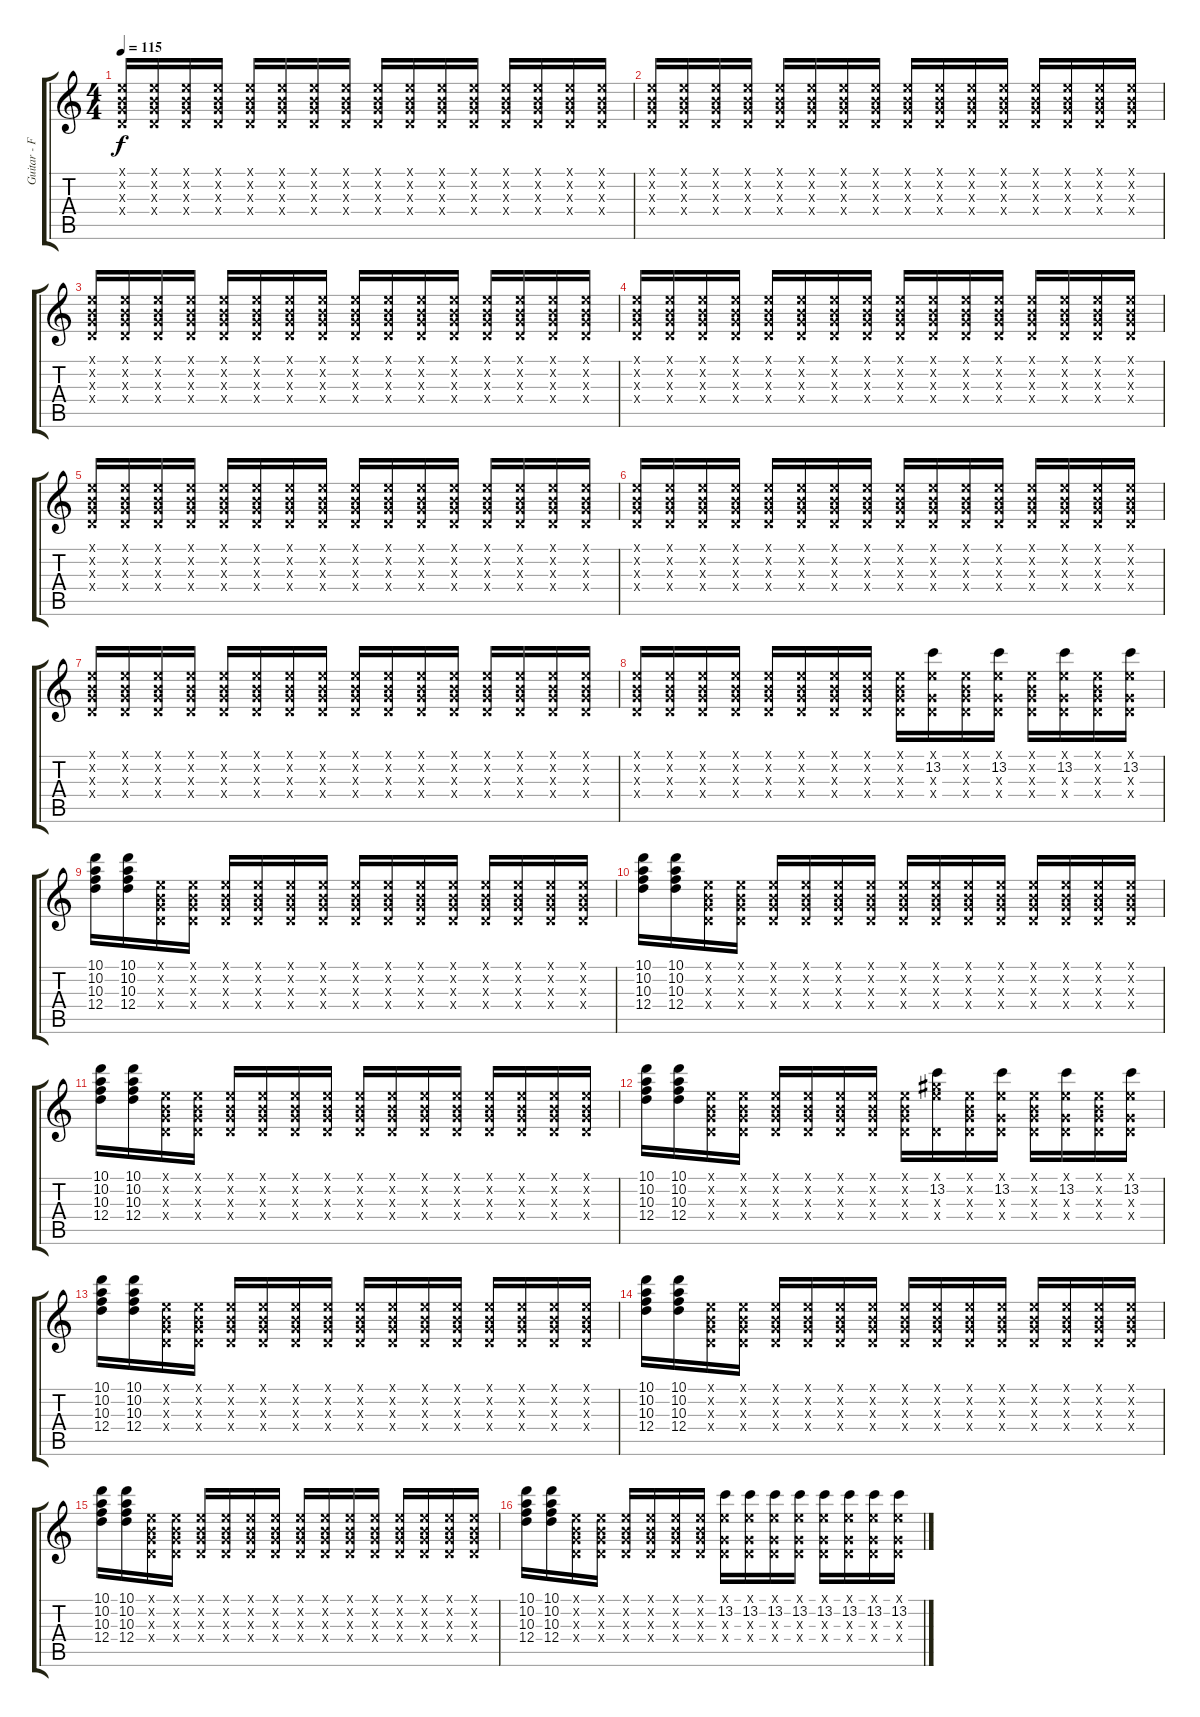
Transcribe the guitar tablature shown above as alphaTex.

\track ("Guitar - Frusciante" "Guitar - F") {instrument electricguitarclean}
\staff {score tabs}
\tuning (E4 B3 G3 D3 A2 E2) {hide}
\ts (4 4)
\tempo 115
\clef g2
\ks c
(0.1{x} 0.2{x} 0.3{x} 0.4{x}).16{dy f volume 8} (0.1{x} 0.2{x} 0.3{x} 0.4{x}).16 (0.1{x} 0.2{x} 0.3{x} 0.4{x}).16 (0.1{x} 0.2{x} 0.3{x} 0.4{x}).16 (0.1{x} 0.2{x} 0.3{x} 0.4{x}).16 (0.1{x} 0.2{x} 0.3{x} 0.4{x}).16 (0.1{x} 0.2{x} 0.3{x} 0.4{x}).16 (0.1{x} 0.2{x} 0.3{x} 0.4{x}).16 (0.1{x} 0.2{x} 0.3{x} 0.4{x}).16 (0.1{x} 0.2{x} 0.3{x} 0.4{x}).16 (0.1{x} 0.2{x} 0.3{x} 0.4{x}).16 (0.1{x} 0.2{x} 0.3{x} 0.4{x}).16 (0.1{x} 0.2{x} 0.3{x} 0.4{x}).16 (0.1{x} 0.2{x} 0.3{x} 0.4{x}).16 (0.1{x} 0.2{x} 0.3{x} 0.4{x}).16 (0.1{x} 0.2{x} 0.3{x} 0.4{x}).16 |
(0.1{x} 0.2{x} 0.3{x} 0.4{x}).16{volume 8} (0.1{x} 0.2{x} 0.3{x} 0.4{x}).16 (0.1{x} 0.2{x} 0.3{x} 0.4{x}).16 (0.1{x} 0.2{x} 0.3{x} 0.4{x}).16 (0.1{x} 0.2{x} 0.3{x} 0.4{x}).16 (0.1{x} 0.2{x} 0.3{x} 0.4{x}).16 (0.1{x} 0.2{x} 0.3{x} 0.4{x}).16 (0.1{x} 0.2{x} 0.3{x} 0.4{x}).16 (0.1{x} 0.2{x} 0.3{x} 0.4{x}).16 (0.1{x} 0.2{x} 0.3{x} 0.4{x}).16 (0.1{x} 0.2{x} 0.3{x} 0.4{x}).16 (0.1{x} 0.2{x} 0.3{x} 0.4{x}).16 (0.1{x} 0.2{x} 0.3{x} 0.4{x}).16 (0.1{x} 0.2{x} 0.3{x} 0.4{x}).16 (0.1{x} 0.2{x} 0.3{x} 0.4{x}).16 (0.1{x} 0.2{x} 0.3{x} 0.4{x}).16 |
(0.1{x} 0.2{x} 0.3{x} 0.4{x}).16{volume 8} (0.1{x} 0.2{x} 0.3{x} 0.4{x}).16 (0.1{x} 0.2{x} 0.3{x} 0.4{x}).16 (0.1{x} 0.2{x} 0.3{x} 0.4{x}).16 (0.1{x} 0.2{x} 0.3{x} 0.4{x}).16 (0.1{x} 0.2{x} 0.3{x} 0.4{x}).16 (0.1{x} 0.2{x} 0.3{x} 0.4{x}).16 (0.1{x} 0.2{x} 0.3{x} 0.4{x}).16 (0.1{x} 0.2{x} 0.3{x} 0.4{x}).16 (0.1{x} 0.2{x} 0.3{x} 0.4{x}).16 (0.1{x} 0.2{x} 0.3{x} 0.4{x}).16 (0.1{x} 0.2{x} 0.3{x} 0.4{x}).16 (0.1{x} 0.2{x} 0.3{x} 0.4{x}).16 (0.1{x} 0.2{x} 0.3{x} 0.4{x}).16 (0.1{x} 0.2{x} 0.3{x} 0.4{x}).16 (0.1{x} 0.2{x} 0.3{x} 0.4{x}).16 |
(0.1{x} 0.2{x} 0.3{x} 0.4{x}).16{volume 8} (0.1{x} 0.2{x} 0.3{x} 0.4{x}).16 (0.1{x} 0.2{x} 0.3{x} 0.4{x}).16 (0.1{x} 0.2{x} 0.3{x} 0.4{x}).16 (0.1{x} 0.2{x} 0.3{x} 0.4{x}).16 (0.1{x} 0.2{x} 0.3{x} 0.4{x}).16 (0.1{x} 0.2{x} 0.3{x} 0.4{x}).16 (0.1{x} 0.2{x} 0.3{x} 0.4{x}).16 (0.1{x} 0.2{x} 0.3{x} 0.4{x}).16 (0.1{x} 0.2{x} 0.3{x} 0.4{x}).16 (0.1{x} 0.2{x} 0.3{x} 0.4{x}).16 (0.1{x} 0.2{x} 0.3{x} 0.4{x}).16 (0.1{x} 0.2{x} 0.3{x} 0.4{x}).16 (0.1{x} 0.2{x} 0.3{x} 0.4{x}).16 (0.1{x} 0.2{x} 0.3{x} 0.4{x}).16 (0.1{x} 0.2{x} 0.3{x} 0.4{x}).16 |
(0.1{x} 0.2{x} 0.3{x} 0.4{x}).16{volume 8} (0.1{x} 0.2{x} 0.3{x} 0.4{x}).16 (0.1{x} 0.2{x} 0.3{x} 0.4{x}).16 (0.1{x} 0.2{x} 0.3{x} 0.4{x}).16 (0.1{x} 0.2{x} 0.3{x} 0.4{x}).16 (0.1{x} 0.2{x} 0.3{x} 0.4{x}).16 (0.1{x} 0.2{x} 0.3{x} 0.4{x}).16 (0.1{x} 0.2{x} 0.3{x} 0.4{x}).16 (0.1{x} 0.2{x} 0.3{x} 0.4{x}).16 (0.1{x} 0.2{x} 0.3{x} 0.4{x}).16 (0.1{x} 0.2{x} 0.3{x} 0.4{x}).16 (0.1{x} 0.2{x} 0.3{x} 0.4{x}).16 (0.1{x} 0.2{x} 0.3{x} 0.4{x}).16 (0.1{x} 0.2{x} 0.3{x} 0.4{x}).16 (0.1{x} 0.2{x} 0.3{x} 0.4{x}).16 (0.1{x} 0.2{x} 0.3{x} 0.4{x}).16 |
(0.1{x} 0.2{x} 0.3{x} 0.4{x}).16{volume 8} (0.1{x} 0.2{x} 0.3{x} 0.4{x}).16 (0.1{x} 0.2{x} 0.3{x} 0.4{x}).16 (0.1{x} 0.2{x} 0.3{x} 0.4{x}).16 (0.1{x} 0.2{x} 0.3{x} 0.4{x}).16 (0.1{x} 0.2{x} 0.3{x} 0.4{x}).16 (0.1{x} 0.2{x} 0.3{x} 0.4{x}).16 (0.1{x} 0.2{x} 0.3{x} 0.4{x}).16 (0.1{x} 0.2{x} 0.3{x} 0.4{x}).16 (0.1{x} 0.2{x} 0.3{x} 0.4{x}).16 (0.1{x} 0.2{x} 0.3{x} 0.4{x}).16 (0.1{x} 0.2{x} 0.3{x} 0.4{x}).16 (0.1{x} 0.2{x} 0.3{x} 0.4{x}).16 (0.1{x} 0.2{x} 0.3{x} 0.4{x}).16 (0.1{x} 0.2{x} 0.3{x} 0.4{x}).16 (0.1{x} 0.2{x} 0.3{x} 0.4{x}).16 |
(0.1{x} 0.2{x} 0.3{x} 0.4{x}).16{volume 8} (0.1{x} 0.2{x} 0.3{x} 0.4{x}).16 (0.1{x} 0.2{x} 0.3{x} 0.4{x}).16 (0.1{x} 0.2{x} 0.3{x} 0.4{x}).16 (0.1{x} 0.2{x} 0.3{x} 0.4{x}).16 (0.1{x} 0.2{x} 0.3{x} 0.4{x}).16 (0.1{x} 0.2{x} 0.3{x} 0.4{x}).16 (0.1{x} 0.2{x} 0.3{x} 0.4{x}).16 (0.1{x} 0.2{x} 0.3{x} 0.4{x}).16 (0.1{x} 0.2{x} 0.3{x} 0.4{x}).16 (0.1{x} 0.2{x} 0.3{x} 0.4{x}).16 (0.1{x} 0.2{x} 0.3{x} 0.4{x}).16 (0.1{x} 0.2{x} 0.3{x} 0.4{x}).16 (0.1{x} 0.2{x} 0.3{x} 0.4{x}).16 (0.1{x} 0.2{x} 0.3{x} 0.4{x}).16 (0.1{x} 0.2{x} 0.3{x} 0.4{x}).16 |
(0.1{x} 0.2{x} 0.3{x} 0.4{x}).16{volume 8} (0.1{x} 0.2{x} 0.3{x} 0.4{x}).16 (0.1{x} 0.2{x} 0.3{x} 0.4{x}).16 (0.1{x} 0.2{x} 0.3{x} 0.4{x}).16 (0.1{x} 0.2{x} 0.3{x} 0.4{x}).16 (0.1{x} 0.2{x} 0.3{x} 0.4{x}).16 (0.1{x} 0.2{x} 0.3{x} 0.4{x}).16 (0.1{x} 0.2{x} 0.3{x} 0.4{x}).16 (0.1{x} 0.2{x} 0.3{x} 0.4{x}).16 (0.1{x} 13.2 0.3{x} 0.4{x}).16 (0.1{x} 0.2{x} 0.3{x} 0.4{x}).16 (0.1{x} 13.2 0.3{x} 0.4{x}).16 (0.1{x} 0.2{x} 0.3{x} 0.4{x}).16 (0.1{x} 13.2 0.3{x} 0.4{x}).16 (0.1{x} 0.2{x} 0.3{x} 0.4{x}).16 (0.1{x} 13.2 0.3{x} 0.4{x}).16 |
(10.1 10.2 10.3 12.4).16{volume 8} (10.1 10.2 10.3 12.4).16 (0.1{x} 0.2{x} 0.3{x} 0.4{x}).16 (0.1{x} 0.2{x} 0.3{x} 0.4{x}).16 (0.1{x} 0.2{x} 0.3{x} 0.4{x}).16 (0.1{x} 0.2{x} 0.3{x} 0.4{x}).16 (0.1{x} 0.2{x} 0.3{x} 0.4{x}).16 (0.1{x} 0.2{x} 0.3{x} 0.4{x}).16 (0.1{x} 0.2{x} 0.3{x} 0.4{x}).16 (0.1{x} 0.2{x} 0.3{x} 0.4{x}).16 (0.1{x} 0.2{x} 0.3{x} 0.4{x}).16 (0.1{x} 0.2{x} 0.3{x} 0.4{x}).16 (0.1{x} 0.2{x} 0.3{x} 0.4{x}).16 (0.1{x} 0.2{x} 0.3{x} 0.4{x}).16 (0.1{x} 0.2{x} 0.3{x} 0.4{x}).16 (0.1{x} 0.2{x} 0.3{x} 0.4{x}).16 |
(10.1 10.2 10.3 12.4).16{volume 8} (10.1 10.2 10.3 12.4).16 (0.1{x} 0.2{x} 0.3{x} 0.4{x}).16 (0.1{x} 0.2{x} 0.3{x} 0.4{x}).16 (0.1{x} 0.2{x} 0.3{x} 0.4{x}).16 (0.1{x} 0.2{x} 0.3{x} 0.4{x}).16 (0.1{x} 0.2{x} 0.3{x} 0.4{x}).16 (0.1{x} 0.2{x} 0.3{x} 0.4{x}).16 (0.1{x} 0.2{x} 0.3{x} 0.4{x}).16 (0.1{x} 0.2{x} 0.3{x} 0.4{x}).16 (0.1{x} 0.2{x} 0.3{x} 0.4{x}).16 (0.1{x} 0.2{x} 0.3{x} 0.4{x}).16 (0.1{x} 0.2{x} 0.3{x} 0.4{x}).16 (0.1{x} 0.2{x} 0.3{x} 0.4{x}).16 (0.1{x} 0.2{x} 0.3{x} 0.4{x}).16 (0.1{x} 0.2{x} 0.3{x} 0.4{x}).16 |
(10.1 10.2 10.3 12.4).16{volume 8} (10.1 10.2 10.3 12.4).16 (0.1{x} 0.2{x} 0.3{x} 0.4{x}).16 (0.1{x} 0.2{x} 0.3{x} 0.4{x}).16 (0.1{x} 0.2{x} 0.3{x} 0.4{x}).16 (0.1{x} 0.2{x} 0.3{x} 0.4{x}).16 (0.1{x} 0.2{x} 0.3{x} 0.4{x}).16 (0.1{x} 0.2{x} 0.3{x} 0.4{x}).16 (0.1{x} 0.2{x} 0.3{x} 0.4{x}).16 (0.1{x} 0.2{x} 0.3{x} 0.4{x}).16 (0.1{x} 0.2{x} 0.3{x} 0.4{x}).16 (0.1{x} 0.2{x} 0.3{x} 0.4{x}).16 (0.1{x} 0.2{x} 0.3{x} 0.4{x}).16 (0.1{x} 0.2{x} 0.3{x} 0.4{x}).16 (0.1{x} 0.2{x} 0.3{x} 0.4{x}).16 (0.1{x} 0.2{x} 0.3{x} 0.4{x}).16 |
(10.1 10.2 10.3 12.4).16{volume 8} (10.1 10.2 10.3 12.4).16 (0.1{x} 0.2{x} 0.3{x} 0.4{x}).16 (0.1{x} 0.2{x} 0.3{x} 0.4{x}).16 (0.1{x} 0.2{x} 0.3{x} 0.4{x}).16 (0.1{x} 0.2{x} 0.3{x} 0.4{x}).16 (0.1{x} 0.2{x} 0.3{x} 0.4{x}).16 (0.1{x} 0.2{x} 0.3{x} 0.4{x}).16 (0.1{x} 0.2{x} 0.3{x} 0.4{x}).16 (0.1{x} 13.2 13.3{x} 0.4{x}).16 (0.1{x} 0.2{x} 0.3{x} 0.4{x}).16 (0.1{x} 13.2 0.3{x} 0.4{x}).16 (0.1{x} 0.2{x} 0.3{x} 0.4{x}).16 (0.1{x} 13.2 0.3{x} 0.4{x}).16 (0.1{x} 0.2{x} 0.3{x} 0.4{x}).16 (0.1{x} 13.2 0.3{x} 0.4{x}).16 |
(10.1 10.2 10.3 12.4).16{volume 8} (10.1 10.2 10.3 12.4).16 (0.1{x} 0.2{x} 0.3{x} 0.4{x}).16 (0.1{x} 0.2{x} 0.3{x} 0.4{x}).16 (0.1{x} 0.2{x} 0.3{x} 0.4{x}).16 (0.1{x} 0.2{x} 0.3{x} 0.4{x}).16 (0.1{x} 0.2{x} 0.3{x} 0.4{x}).16 (0.1{x} 0.2{x} 0.3{x} 0.4{x}).16 (0.1{x} 0.2{x} 0.3{x} 0.4{x}).16 (0.1{x} 0.2{x} 0.3{x} 0.4{x}).16 (0.1{x} 0.2{x} 0.3{x} 0.4{x}).16 (0.1{x} 0.2{x} 0.3{x} 0.4{x}).16 (0.1{x} 0.2{x} 0.3{x} 0.4{x}).16 (0.1{x} 0.2{x} 0.3{x} 0.4{x}).16 (0.1{x} 0.2{x} 0.3{x} 0.4{x}).16 (0.1{x} 0.2{x} 0.3{x} 0.4{x}).16 |
(10.1 10.2 10.3 12.4).16{volume 8} (10.1 10.2 10.3 12.4).16 (0.1{x} 0.2{x} 0.3{x} 0.4{x}).16 (0.1{x} 0.2{x} 0.3{x} 0.4{x}).16 (0.1{x} 0.2{x} 0.3{x} 0.4{x}).16 (0.1{x} 0.2{x} 0.3{x} 0.4{x}).16 (0.1{x} 0.2{x} 0.3{x} 0.4{x}).16 (0.1{x} 0.2{x} 0.3{x} 0.4{x}).16 (0.1{x} 0.2{x} 0.3{x} 0.4{x}).16 (0.1{x} 0.2{x} 0.3{x} 0.4{x}).16 (0.1{x} 0.2{x} 0.3{x} 0.4{x}).16 (0.1{x} 0.2{x} 0.3{x} 0.4{x}).16 (0.1{x} 0.2{x} 0.3{x} 0.4{x}).16 (0.1{x} 0.2{x} 0.3{x} 0.4{x}).16 (0.1{x} 0.2{x} 0.3{x} 0.4{x}).16 (0.1{x} 0.2{x} 0.3{x} 0.4{x}).16 |
(10.1 10.2 10.3 12.4).16{volume 8} (10.1 10.2 10.3 12.4).16 (0.1{x} 0.2{x} 0.3{x} 0.4{x}).16 (0.1{x} 0.2{x} 0.3{x} 0.4{x}).16 (0.1{x} 0.2{x} 0.3{x} 0.4{x}).16 (0.1{x} 0.2{x} 0.3{x} 0.4{x}).16 (0.1{x} 0.2{x} 0.3{x} 0.4{x}).16 (0.1{x} 0.2{x} 0.3{x} 0.4{x}).16 (0.1{x} 0.2{x} 0.3{x} 0.4{x}).16 (0.1{x} 0.2{x} 0.3{x} 0.4{x}).16 (0.1{x} 0.2{x} 0.3{x} 0.4{x}).16 (0.1{x} 0.2{x} 0.3{x} 0.4{x}).16 (0.1{x} 0.2{x} 0.3{x} 0.4{x}).16 (0.1{x} 0.2{x} 0.3{x} 0.4{x}).16 (0.1{x} 0.2{x} 0.3{x} 0.4{x}).16 (0.1{x} 0.2{x} 0.3{x} 0.4{x}).16 |
(10.1 10.2 10.3 12.4).16{volume 8} (10.1 10.2 10.3 12.4).16 (0.1{x} 0.2{x} 0.3{x} 0.4{x}).16 (0.1{x} 0.2{x} 0.3{x} 0.4{x}).16 (0.1{x} 0.2{x} 0.3{x} 0.4{x}).16 (0.1{x} 0.2{x} 0.3{x} 0.4{x}).16 (0.1{x} 0.2{x} 0.3{x} 0.4{x}).16 (0.1{x} 0.2{x} 0.3{x} 0.4{x}).16 (0.1{x} 13.2 0.3{x} 0.4{x}).16 (0.1{x} 13.2 0.3{x} 0.4{x}).16 (0.1{x} 13.2 0.3{x} 0.4{x}).16 (0.1{x} 13.2 0.3{x} 0.4{x}).16 (0.1{x} 13.2 0.3{x} 0.4{x}).16 (0.1{x} 13.2 0.3{x} 0.4{x}).16 (0.1{x} 13.2 0.3{x} 0.4{x}).16 (0.1{x} 13.2 0.3{x} 0.4{x}).16
